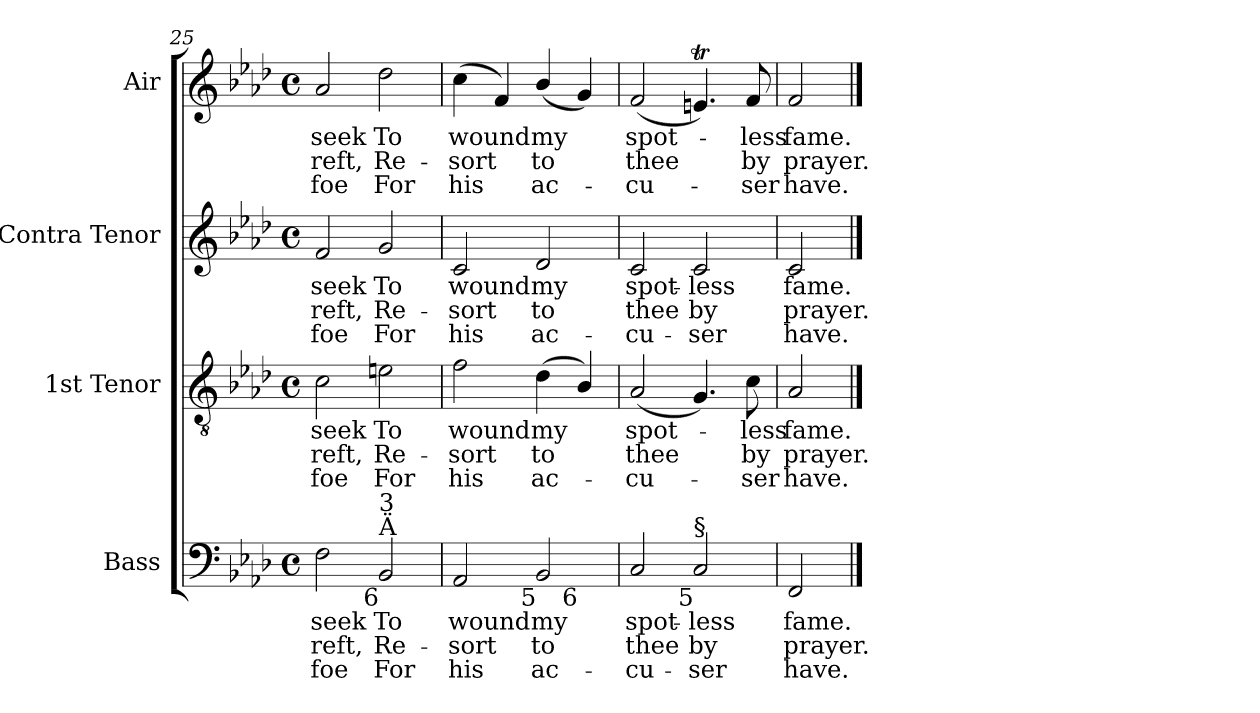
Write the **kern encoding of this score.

**kern	**text	**text	**text	**kern	**text	**text	**text	**kern	**text	**text	**text	**kern	**text	**text	**text
*part4	*part4	*part4	*part4	*part3	*part3	*part3	*part3	*part2	*part2	*part2	*part2	*part1	*part1	*part1	*part1
*staff4	*staff4	*staff4	*staff4	*staff3	*staff3	*staff3	*staff3	*staff2	*staff2	*staff2	*staff2	*staff1	*staff1	*staff1	*staff1
*I"Bass	*	*	*	*I"1st  Tenor	*	*	*	*I"Contra Tenor	*	*	*	*I"Air	*	*	*
*I'B.	*	*	*	*I'T 1.	*	*	*	*I'Ct.	*	*	*	*I'Air	*	*	*
*clefF4	*	*	*	*clefGv2	*	*	*	*clefG2	*	*	*	*clefG2	*	*	*
*	*	*	*	*ITrd7c12	*	*	*	*	*	*	*	*	*	*	*
*k[b-e-a-d-]	*	*	*	*k[b-e-a-d-]	*	*	*	*k[b-e-a-d-]	*	*	*	*k[b-e-a-d-]	*	*	*
*f:	*	*	*	*f:	*	*	*	*f:	*	*	*	*f:	*	*	*
*M4/4	*	*	*	*M4/4	*	*	*	*M4/4	*	*	*	*M4/4	*	*	*
*met(c)	*	*	*	*met(c)	*	*	*	*met(c)	*	*	*	*met(c)	*	*	*
=25	=25	=25	=25	=25	=25	=25	=25	=25	=25	=25	=25	=25	=25	=25	=25
!	!LO:LY:b:color=#000000	!LO:LY:b:color=#000000	!LO:LY:b:color=#000000	!	!	!	!	!	!	!	!	!	!	!	!
!	!	!	!	!	!LO:LY:b:color=#000000	!LO:LY:b:color=#000000	!LO:LY:b:color=#000000	!	!	!	!	!	!	!	!
!	!	!	!	!	!	!	!	!	!LO:LY:b:color=#000000	!LO:LY:b:color=#000000	!LO:LY:b:color=#000000	!	!	!	!
!	!	!	!	!	!	!	!	!	!	!	!	!	!LO:LY:b:color=#000000	!LO:LY:b:color=#000000	!LO:LY:b:color=#000000
2Fi\	seek	-reft,	foe	2Ci\	seek	-reft,	foe	2fi/	seek	-reft,	foe	2a-i/	seek	-reft,	foe
!	!LO:LY:b:color=#000000	!LO:LY:b:color=#000000	!LO:LY:b:color=#000000	!	!	!	!	!	!	!	!	!	!	!	!
!	!	!	!	!	!LO:LY:b:color=#000000	!LO:LY:b:color=#000000	!LO:LY:b:color=#000000	!	!	!	!	!	!	!	!
!	!	!	!	!	!	!	!	!	!LO:LY:b:color=#000000	!LO:LY:b:color=#000000	!LO:LY:b:color=#000000	!	!	!	!
!LO:TX:b:rj:t=6	!	!	!	!	!	!	!	!	!	!	!	!	!	!	!
!LO:TX:t=Ä	!	!	!	!	!	!	!	!	!	!	!	!	!	!	!
!LO:TX:t=3	!	!	!	!	!	!	!	!	!	!	!	!	!	!	!
!	!	!	!	!	!	!	!	!	!	!	!	!	!LO:LY:b:color=#000000	!LO:LY:b:color=#000000	!LO:LY:b:color=#000000
2BB-i/	To	Re-	For	2Eni\	To	Re-	For	2gi/	To	Re-	For	2dd-i\	To	Re-	For
=26	=26	=26	=26	=26	=26	=26	=26	=26	=26	=26	=26	=26	=26	=26	=26
!	!LO:LY:b:color=#000000	!LO:LY:b:color=#000000	!LO:LY:b:color=#000000	!	!	!	!	!	!	!	!	!	!	!	!
!	!	!	!	!	!LO:LY:b:color=#000000	!LO:LY:b:color=#000000	!LO:LY:b:color=#000000	!	!	!	!	!	!	!	!
!	!	!	!	!	!	!	!	!	!LO:LY:b:color=#000000	!LO:LY:b:color=#000000	!LO:LY:b:color=#000000	!	!	!	!
!LO:TX:b:rj:t=6	!	!	!	!	!	!	!	!	!	!	!	!	!	!	!
!	!	!	!	!	!	!	!	!	!	!	!	!	!LO:LY:b:color=#000000	!LO:LY:b:color=#000000	!LO:LY:b:color=#000000
*^	*	*	*	*	*	*	*	*	*	*	*	*	*	*	*
2AA-i/	2.ryy	wound	-sort	his	2Fi\	wound	-sort	his	2ci/	wound	-sort	his	(4cci\	wound	-sort	his
.	.	.	.	.	.	.	.	.	.	.	.	.	4fi/)	.	.	.
!	!	!LO:LY:b:color=#000000	!LO:LY:b:color=#000000	!LO:LY:b:color=#000000	!	!	!	!	!	!	!	!	!	!	!	!
!	!	!	!	!	!	!LO:LY:b:color=#000000	!LO:LY:b:color=#000000	!LO:LY:b:color=#000000	!	!	!	!	!	!	!	!
!	!	!	!	!	!	!	!	!	!	!LO:LY:b:color=#000000	!LO:LY:b:color=#000000	!LO:LY:b:color=#000000	!	!	!	!
!LO:TX:b:rj:t=5	!	!	!	!	!	!	!	!	!	!	!	!	!	!	!	!
!	!	!	!	!	!	!	!	!	!	!	!	!	!	!LO:LY:b:color=#000000	!LO:LY:b:color=#000000	!LO:LY:b:color=#000000
2BB-i/	.	my	to	ac-	(4D-i\	my	to	ac-	2d-i/	my	to	ac-	(4b-i/	my	to	ac-
!	!LO:TX:b:rj:t=6	!	!	!	!	!	!	!	!	!	!	!	!	!	!	!
.	4ryy	.	.	.	4BB-i/)	.	.	.	.	.	.	.	4gi/)	.	.	.
*v	*v	*	*	*	*	*	*	*	*	*	*	*	*	*	*	*
=27	=27	=27	=27	=27	=27	=27	=27	=27	=27	=27	=27	=27	=27	=27	=27
*^	*	*	*	*	*	*	*	*	*	*	*	*	*	*	*
!	!	!LO:LY:b:color=#000000	!LO:LY:b:color=#000000	!LO:LY:b:color=#000000	!	!	!	!	!	!	!	!	!	!	!	!
*v	*v	*	*	*	*	*	*	*	*	*	*	*	*	*	*	*
*^	*	*	*	*	*	*	*	*	*	*	*	*	*	*	*
!	!	!	!	!	!	!LO:LY:b:color=#000000	!LO:LY:b:color=#000000	!LO:LY:b:color=#000000	!	!	!	!	!	!	!	!
*v	*v	*	*	*	*	*	*	*	*	*	*	*	*	*	*	*
*^	*	*	*	*	*	*	*	*	*	*	*	*	*	*	*
!	!	!	!	!	!	!	!	!	!	!LO:LY:b:color=#000000	!LO:LY:b:color=#000000	!LO:LY:b:color=#000000	!	!	!	!
*v	*v	*	*	*	*	*	*	*	*	*	*	*	*	*	*	*
*^	*	*	*	*	*	*	*	*	*	*	*	*	*	*	*
!LO:TX:b:rj:t=4	!	!	!	!	!	!	!	!	!	!	!	!	!	!	!	!
!	!	!	!	!	!	!	!	!	!	!	!	!	!	!LO:LY:b:color=#000000	!LO:LY:b:color=#000000	!LO:LY:b:color=#000000
*v	*v	*	*	*	*	*	*	*	*	*	*	*	*	*	*	*
2Ci/	spot-	thee	-cu-	(2AA-i/	spot-	thee	-cu-	2ci/	spot-	thee	-cu-	(2fi/	spot-	thee	-cu-
!	!LO:LY:b:color=#000000	!LO:LY:b:color=#000000	!LO:LY:b:color=#000000	!	!	!	!	!	!	!	!	!	!	!	!
!LO:TX:b:rj:t=5	!	!	!	!	!	!	!	!	!	!	!	!	!	!	!
!LO:TX:t=§	!	!	!	!	!	!	!	!	!	!	!	!	!	!	!
!	!	!	!	!	!	!	!	!	!LO:LY:b:color=#000000	!LO:LY:b:color=#000000	!LO:LY:b:color=#000000	!	!	!	!
2Ci/	-less	by	-ser	4.GGi/)	.	.	.	2ci/	-less	by	-ser	4.enti/)	.	.	.
!	!	!	!	!	!LO:LY:b:color=#000000	!LO:LY:b:color=#000000	!LO:LY:b:color=#000000	!	!	!	!	!	!	!	!
!	!	!	!	!	!	!	!	!	!	!	!	!	!LO:LY:b:color=#000000	!LO:LY:b:color=#000000	!LO:LY:b:color=#000000
.	.	.	.	8Ci\	-less	by	-ser	.	.	.	.	8fi/	-less	by	-ser
=28	=28	=28	=28	=28	=28	=28	=28	=28	=28	=28	=28	=28	=28	=28	=28
!	!LO:LY:b:color=#000000	!LO:LY:b:color=#000000	!LO:LY:b:color=#000000	!	!	!	!	!	!	!	!	!	!	!	!
!	!	!	!	!	!LO:LY:b:color=#000000	!LO:LY:b:color=#000000	!LO:LY:b:color=#000000	!	!	!	!	!	!	!	!
!	!	!	!	!	!	!	!	!	!LO:LY:b:color=#000000	!LO:LY:b:color=#000000	!LO:LY:b:color=#000000	!	!	!	!
!	!	!	!	!	!	!	!	!	!	!	!	!	!LO:LY:b:color=#000000	!LO:LY:b:color=#000000	!LO:LY:b:color=#000000
2FFi/	fame.	prayer.	have.	2AA-i/	fame.	prayer.	have.	2ci/	fame.	prayer.	have.	2fi/	fame.	prayer.	have.
==	==	==	==	==	==	==	==	==	==	==	==	==	==	==	==
*-	*-	*-	*-	*-	*-	*-	*-	*-	*-	*-	*-	*-	*-	*-	*-
